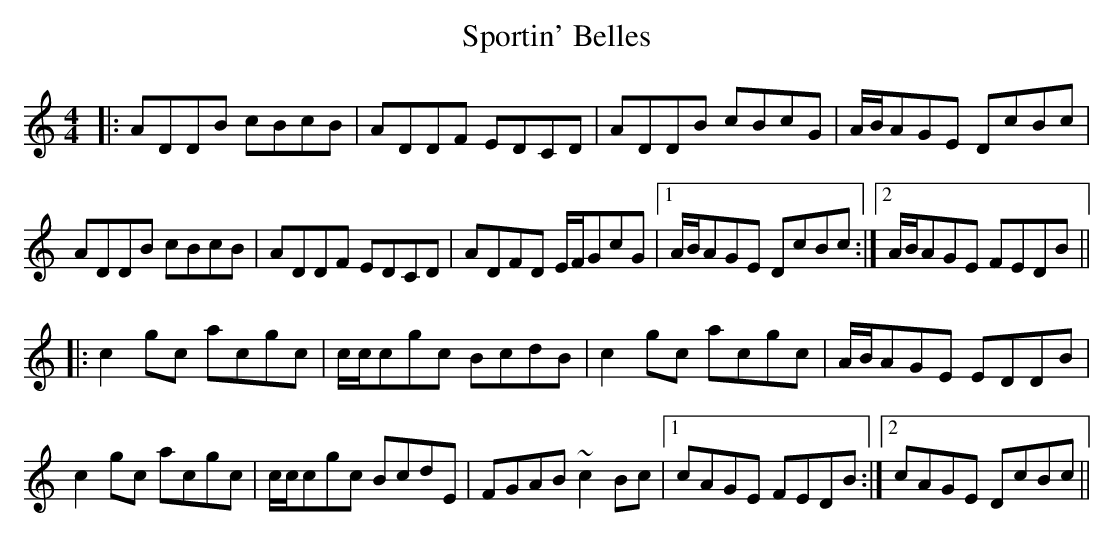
X:1
T: Sportin' Belles
M: 4/4
L: 1/8
K: Ddor
|:ADDB cBcB|ADDF EDCD|ADDB cBcG|A/B/AGE DcBc|
ADDB cBcB|ADDF EDCD|ADFD E/F/GcG|1 A/B/AGE DcBc:|2 A/B/AGE FEDB||
|:c2gc acgc|c/c/cgc BcdB|c2gc acgc|A/B/AGE EDDB|
c2gc acgc|c/c/cgc BcdE|FGAB ~c2Bc|1 cAGE FEDB:|2 cAGE DcBc||
